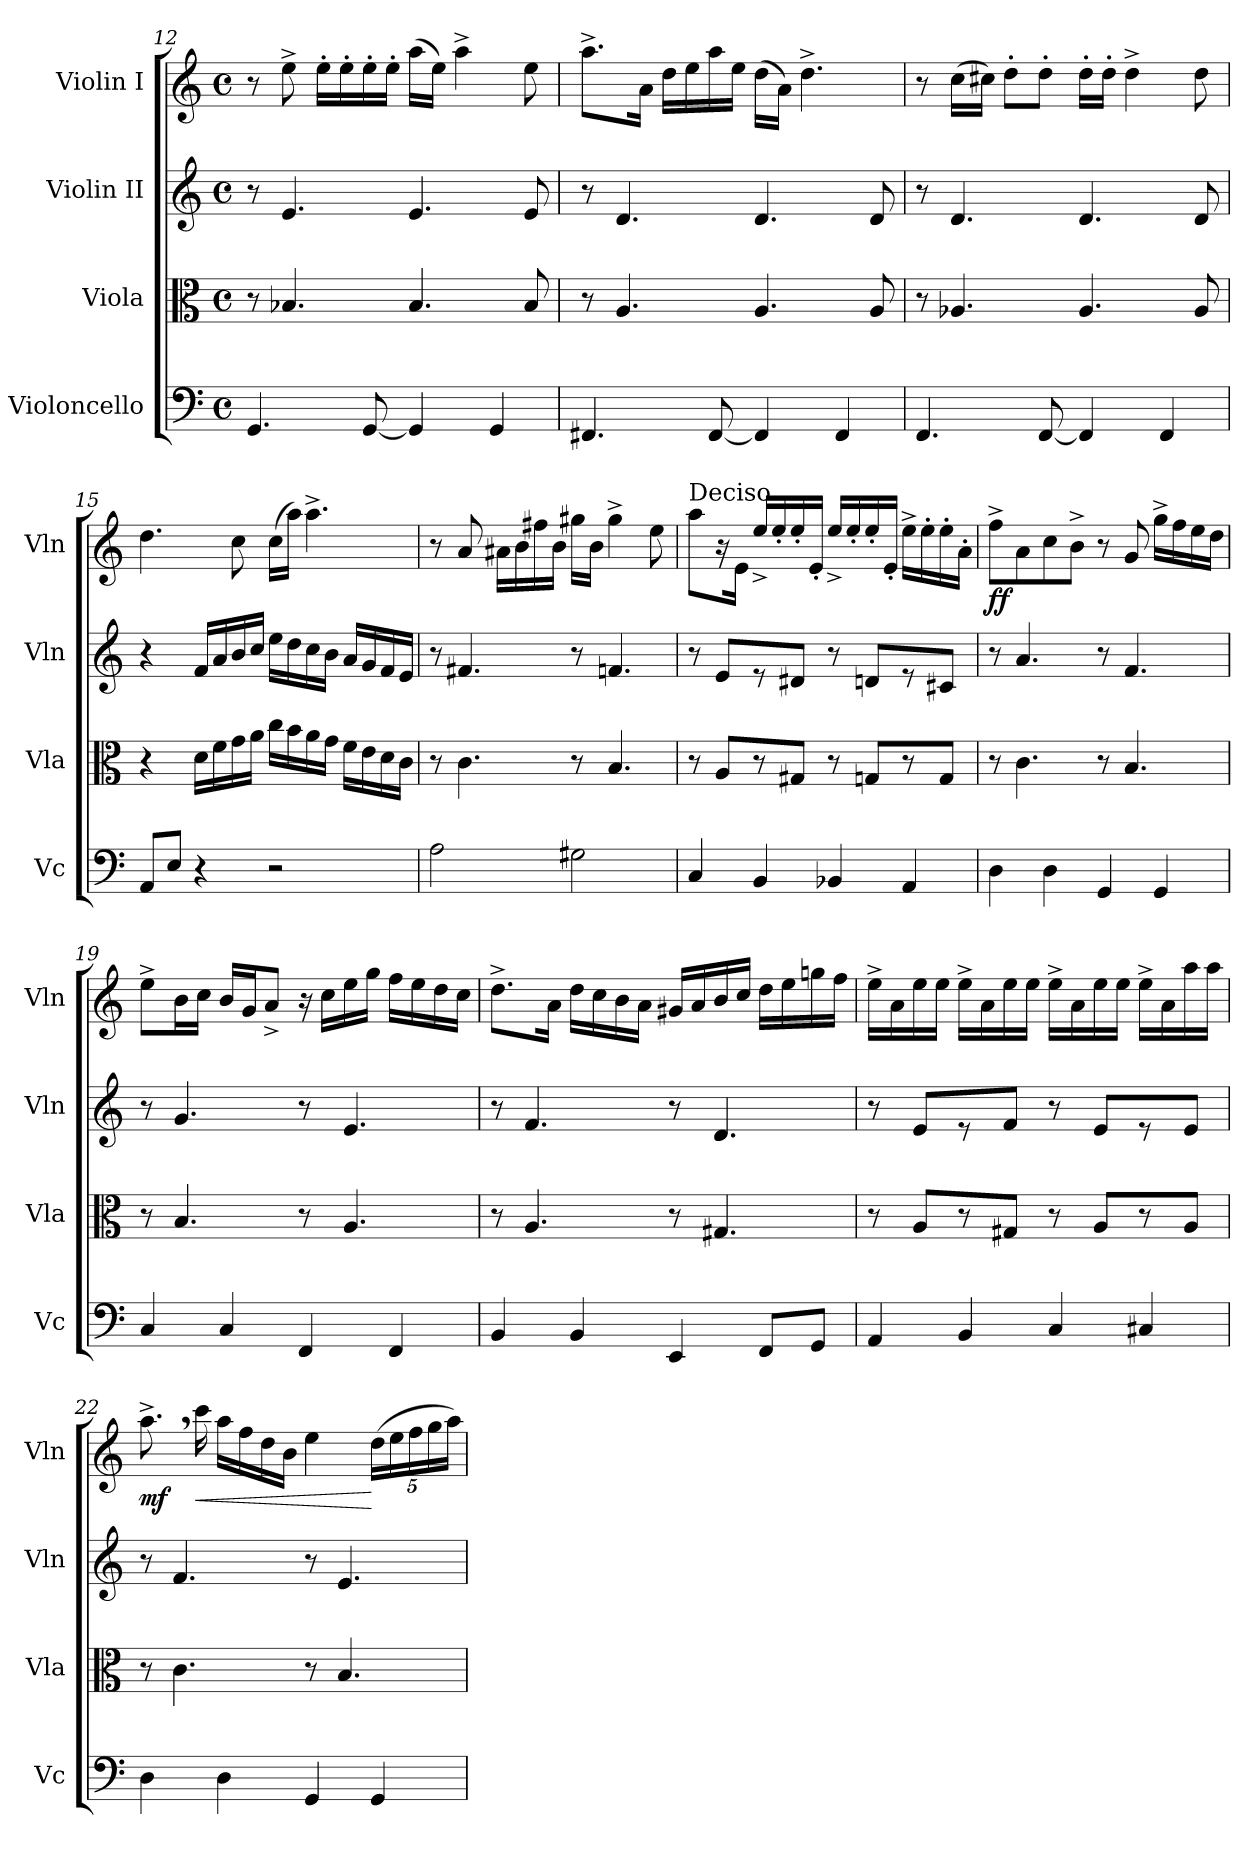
**kern	**kern	**kern	**kern	**dynam
*part4	*part3	*part2	*part1	*part1
*staff4	*staff3	*staff2	*staff1	*staff1
*I"Violoncello	*I"Viola	*I"Violin II	*I"Violin I	*
*I'Vc	*I'Vla	*I'Vln	*I'Vln	*
*clefF4	*clefC3	*clefG2	*clefG2	*
*k[]	*k[]	*k[]	*k[]	*
*M4/4	*M4/4	*M4/4	*M4/4	*
*met(c)	*met(c)	*met(c)	*met(c)	*
=12	=12	=12	=12	=12
4.GG/	8r	8r	8r	.
.	4.B-X/	4.e/	8ee^\	.
.	.	.	16ee'\LL	.
.	.	.	16ee'\	.
[8GG/	.	.	16ee'\	.
.	.	.	16ee'\JJ	.
4GG/]	4.B-/	4.e/	(16aa\LL	.
.	.	.	16ee\JJ)	.
.	.	.	4aa^\	.
4GG/	.	.	.	.
.	8B-/	8e/	8ee\	.
=13	=13	=13	=13	=13
4.FF#X/	8r	8r	8.aa^\L	.
.	4.A/	4.d/	.	.
.	.	.	16a\Jk	.
.	.	.	16dd\LL	.
.	.	.	16ee\	.
[8FF#/	.	.	16aa\	.
.	.	.	16ee\JJ	.
4FF#/]	4.A/	4.d/	(16dd\LL	.
.	.	.	16a\JJ)	.
.	.	.	4.dd^\	.
4FF#/	.	.	.	.
.	8A/	8d/	.	.
=14	=14	=14	=14	=14
4.FF/	8r	8r	8r	.
.	4.A-X/	4.d/	(16cc\LL	.
.	.	.	16cc#X\JJ)	.
.	.	.	8dd'\L	.
[8FF/	.	.	8dd'\J	.
4FF/]	4.A-/	4.d/	16dd'\LL	.
.	.	.	16dd'\JJ	.
.	.	.	4dd^\	.
4FF/	.	.	.	.
.	8A-/	8d/	8dd\	.
=15	=15	=15	=15	=15
8AA/L	4r	4r	4.dd\	.
8E/J	.	.	.	.
4r	16d\LL	16f/LL	.	.
.	16f\	16a/	.	.
.	16g\	16b/	8cc\	.
.	16a\JJ	16cc/JJ	.	.
2r	16cc\LL	16ee\LL	(16cc\LL	.
.	16b\	16dd\	16aa\JJ)	.
.	16a\	16cc\	4.aa^\	.
.	16g\JJ	16b\JJ	.	.
.	16f\LL	16a/LL	.	.
.	16e\	16g/	.	.
.	16d\	16f/	.	.
.	16c\JJ	16e/JJ	.	.
!!LO:LB:g=z
=16	=16	=16	=16	=16
2A\	8r	8r	8r	.
.	4.c\	4.f#X/	8a/	.
.	.	.	16a#X\LL	.
.	.	.	16b\	.
.	.	.	16ff#X\	.
.	.	.	16b\JJ	.
2G#X\	8r	8r	16gg#X\LL	.
.	.	.	16b\JJ	.
.	4.B/	4.fn/	4gg#^\	.
.	.	.	8ee\	.
=17	=17	=17	=17	=17
!	!	!	!LO:TX:a:t=Deciso	!
4C/	8r	8r	8aa\L	.
.	8A/L	8e/L	16r	.
.	.	.	16e\Jk	.
4BB/	8r	8r	16ee^/LL	.
.	.	.	16ee'/	.
.	8G#X/J	8d#X/J	16ee'/	.
.	.	.	16e'/JJ	.
4BB-X/	8r	8r	16ee^/LL	.
.	.	.	16ee'/	.
.	8Gn/L	8dn/L	16ee'/	.
.	.	.	16e'/JJ	.
4AA/	8r	8r	16ee^\LL	.
.	.	.	16ee'\	.
.	8G/J	8c#X/J	16ee'\	.
.	.	.	16a'\JJ	.
=18	=18	=18	=18	=18
!	!	!	!	!LO:DY:b
4D\	8r	8r	8ff^\L	ff
.	4.c\	4.a/	8a\	.
4D\	.	.	8cc\	.
.	.	.	8b^\J	.
4GG/	8r	8r	8r	.
.	4.B/	4.f/	8g/	.
4GG/	.	.	16gg^\LL	.
.	.	.	16ff\	.
.	.	.	16ee\	.
.	.	.	16dd\JJ	.
=19	=19	=19	=19	=19
4C/	8r	8r	8ee^\L	.
.	4.B/	4.g/	16b\L	.
.	.	.	16cc\JJ	.
4C/	.	.	16b/LL	.
.	.	.	16g/J	.
.	.	.	8a^/J	.
4FF/	8r	8r	16r	.
.	.	.	16cc\LL	.
.	4.A/	4.e/	16ee\	.
.	.	.	16gg\JJ	.
4FF/	.	.	16ff\LL	.
.	.	.	16ee\	.
.	.	.	16dd\	.
.	.	.	16cc\JJ	.
!!LO:PB:g=z
=20	=20	=20	=20	=20
4BB/	8r	8r	8.dd^\L	.
.	4.A/	4.f/	.	.
.	.	.	16a\Jk	.
4BB/	.	.	16dd\LL	.
.	.	.	16cc\	.
.	.	.	16b\	.
.	.	.	16a\JJ	.
4EE/	8r	8r	16g#X/LL	.
.	.	.	16a/	.
.	4.G#X/	4.d/	16b/	.
.	.	.	16cc/JJ	.
8FF/L	.	.	16dd\LL	.
.	.	.	16ee\	.
8GG/J	.	.	16ggn\	.
.	.	.	16ff\JJ	.
=21	=21	=21	=21	=21
4AA/	8r	8r	16ee^\LL	.
.	.	.	16a\	.
.	8A/L	8e/L	16ee\	.
.	.	.	16ee\JJ	.
4BB/	8r	8r	16ee^\LL	.
.	.	.	16a\	.
.	8G#X/J	8f/J	16ee\	.
.	.	.	16ee\JJ	.
4C/	8r	8r	16ee^\LL	.
.	.	.	16a\	.
.	8A/L	8e/L	16ee\	.
.	.	.	16ee\JJ	.
4C#X/	8r	8r	16ee^\LL	.
.	.	.	16a\	.
.	8A/J	8e/J	16aa\	.
.	.	.	16aa\JJ	.
=22	=22	=22	=22	=22
!	!	!	!	!LO:DY:b
4D\	8r	8r	8.aa^,\	mf
.	4.c\	4.f/	.	.
!	!	!	!	!LO:HP:b
.	.	.	16ccc\	<
4D\	.	.	16aa\LL	.
.	.	.	16ff\	.
.	.	.	16dd\	.
.	.	.	16b\JJ	.
4GG/	8r	8r	4ee\	.
.	4.B/	4.e/	.	.
*	*	*	*Xbrackettup	*
4GG/	.	.	(20dd\LL	[
.	.	.	20ee\	.
.	.	.	20ff\	.
.	.	.	20gg\	.
.	.	.	20aa\JJ)	.
=	=	=	=	=
*-	*-	*-	*-	*-
